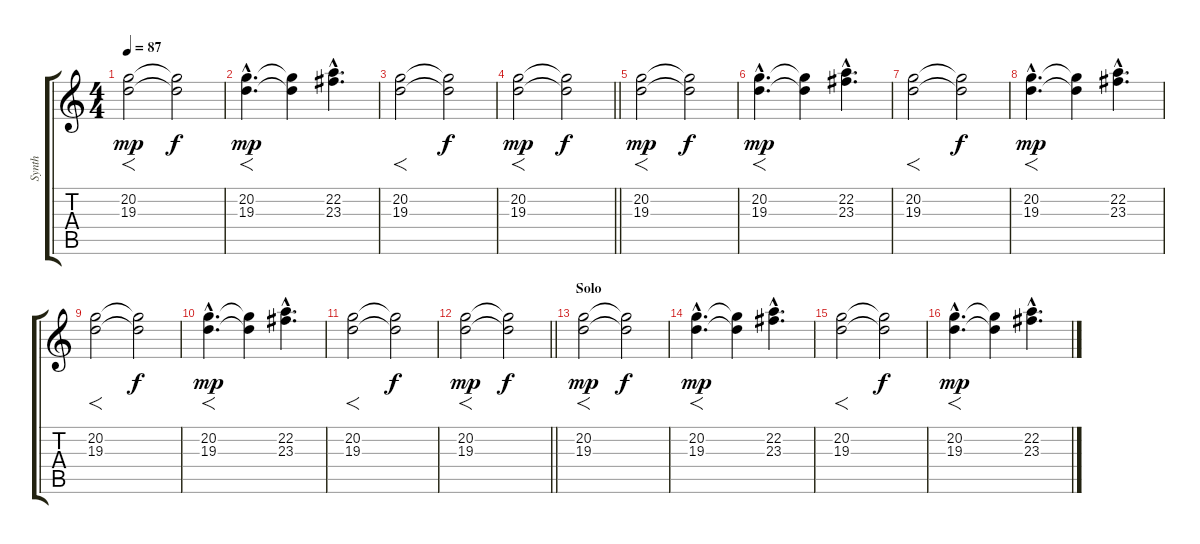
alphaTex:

\track ("Synth" "Synth") {instrument pad2warm}
\staff {score tabs}
\tuning (E4 B3 G3 D3 A2 E2) {hide}
\ts (4 4)
\tempo 87
\clef g2
\ks c
(20.2 19.3).2{f dy mp} (20.2{t} 19.3{t}).2{dy f} |
(20.2{hac} 19.3{hac}).4{f d dy mp} (20.2{t} 19.3{t}).4 (22.2{hac} 23.3{hac}).4{d} |
(20.2 19.3).2{f} (20.2{t} 19.3{t}).2{dy f} |
\barLineRight lightlight
(20.2 19.3).2{f dy mp} (20.2{t} 19.3{t}).2{dy f} |
(20.2 19.3).2{f dy mp} (20.2{t} 19.3{t}).2{dy f} |
(20.2{hac} 19.3{hac}).4{f d dy mp} (20.2{t} 19.3{t}).4 (22.2{hac} 23.3{hac}).4{d} |
(20.2 19.3).2{f} (20.2{t} 19.3{t}).2{dy f} |
(20.2{hac} 19.3{hac}).4{f d dy mp} (20.2{t} 19.3{t}).4 (22.2{hac} 23.3{hac}).4{d} |
(20.2 19.3).2{f} (20.2{t} 19.3{t}).2{dy f} |
(20.2{hac} 19.3{hac}).4{f d dy mp} (20.2{t} 19.3{t}).4 (22.2{hac} 23.3{hac}).4{d} |
(20.2 19.3).2{f} (20.2{t} 19.3{t}).2{dy f} |
\barLineRight lightlight
(20.2 19.3).2{f dy mp} (20.2{t} 19.3{t}).2{dy f} |
\section ("" "Solo")
(20.2 19.3).2{f dy mp} (20.2{t} 19.3{t}).2{dy f} |
(20.2{hac} 19.3{hac}).4{f d dy mp} (20.2{t} 19.3{t}).4 (22.2{hac} 23.3{hac}).4{d} |
(20.2 19.3).2{f} (20.2{t} 19.3{t}).2{dy f} |
(20.2{hac} 19.3{hac}).4{f d dy mp} (20.2{t} 19.3{t}).4 (22.2{hac} 23.3{hac}).4{d}
